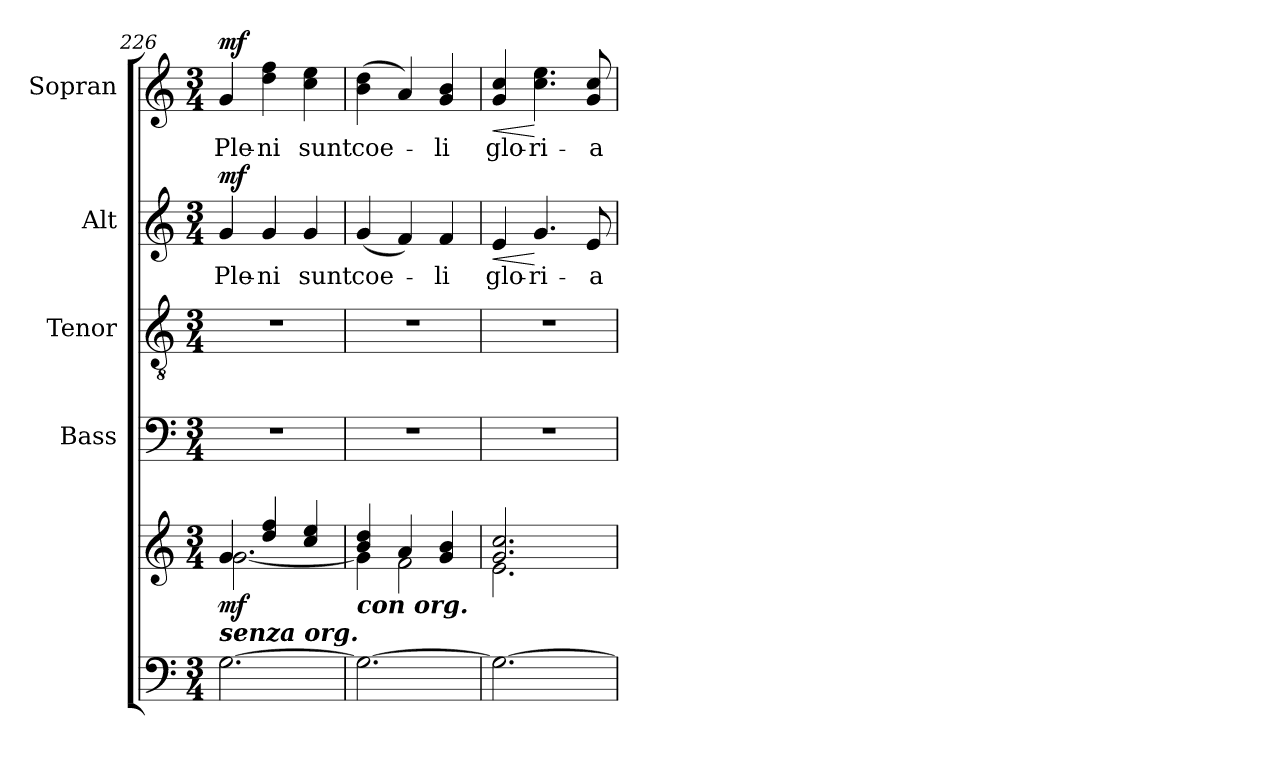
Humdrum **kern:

**kern	**kern	**dynam	**kern	**kern	**kern	**text	**dynam	**kern	**text	**dynam
*part5	*part5	*part5	*part4	*part3	*part2	*part2	*part2	*part1	*part1	*part1
*staff6	*staff5	*staff5/6	*staff4	*staff3	*staff2	*staff2	*staff2	*staff1	*staff1	*staff1
*	*	*	*I"Bass	*I"Tenor	*I"Alt	*	*	*I"Sopran	*	*
*	*	*	*I'B.	*I'T.	*I'A.	*	*	*I'S.	*	*
*clefF4	*clefG2	*	*clefF4	*clefGv2	*clefG2	*	*	*clefG2	*	*
*k[]	*k[]	*	*k[]	*k[]	*k[]	*	*	*k[]	*	*
*C:	*C:	*	*C:	*C:	*C:	*	*	*C:	*	*
*M3/4	*M3/4	*	*M3/4	*M3/4	*M3/4	*	*	*M3/4	*	*
=226	=226	=226	=226	=226	=226	=226	=226	=226	=226	=226
*	*^	*	*	*	*	*	*	*	*	*
!	!LO:TX:b:Bi:t=senza org.	!	!	!	!	!	!	!	!	!	!
!	!	!	!LO:DY:b	!	!	!	!LO:LY:b	!LO:DY:a	!	!LO:LY:b	!LO:DY:a
[2.G\	4g/	[<2.g\	mf	2.r	2.r	4g/	Ple-	mf	4g/	Ple-	mf
!	!	!	!	!	!	!	!LO:LY:b	!	!	!LO:LY:b	!
.	4dd/ 4ff/	.	.	.	.	4g/	-ni	.	4dd\ 4ff\	-ni	.
!	!	!	!	!	!	!	!LO:LY:b	!	!	!LO:LY:b	!
.	4cc/ 4ee/	.	.	.	.	4g/	sunt	.	4cc\ 4ee\	sunt	.
=227	=227	=227	=227	=227	=227	=227	=227	=227	=227	=227	=227
!	!LO:TX:b:Bi:t=con org.	!	!	!	!	!	!	!	!	!	!
!	!	!	!	!	!	!	!LO:LY:b	!	!	!LO:LY:b	!
2.G\_	4b/ 4dd/	4g\]	.	2.r	2.r	(<4g/	coe-	.	(>4b\ 4dd\	coe-	.
.	4a/	2f\	.	.	.	4f/)	.	.	4a/)	.	.
!	!	!	!	!	!	!	!LO:LY:b	!	!	!LO:LY:b	!
.	4g/ 4b/	.	.	.	.	4f/	-li	.	4g/ 4b/	-li	.
=228	=228	=228	=228	=228	=228	=228	=228	=228	=228	=228	=228
!	!	!	!	!	!	!	!LO:LY:b	!LO:HP:b	!	!LO:LY:b	!LO:HP:b
2.G\_	2.g/ 2.cc/	2.e\	.	2.r	2.r	4e/	glo-	<	4g/ 4cc/	glo-	<
!	!	!	!	!	!	!	!LO:LY:b	!	!	!LO:LY:b	!
.	.	.	.	.	.	4.g/	-ri-	[	4.cc\ 4.ee\	-ri-	[
!	!	!	!	!	!	!	!LO:LY:b	!	!	!LO:LY:b	!
.	.	.	.	.	.	8e/	-a	.	8g/ 8cc/	-a	.
*	*v	*v	*	*	*	*	*	*	*	*	*
=	=	=	=	=	=	=	=	=	=	=
*-	*-	*-	*-	*-	*-	*-	*-	*-	*-	*-
